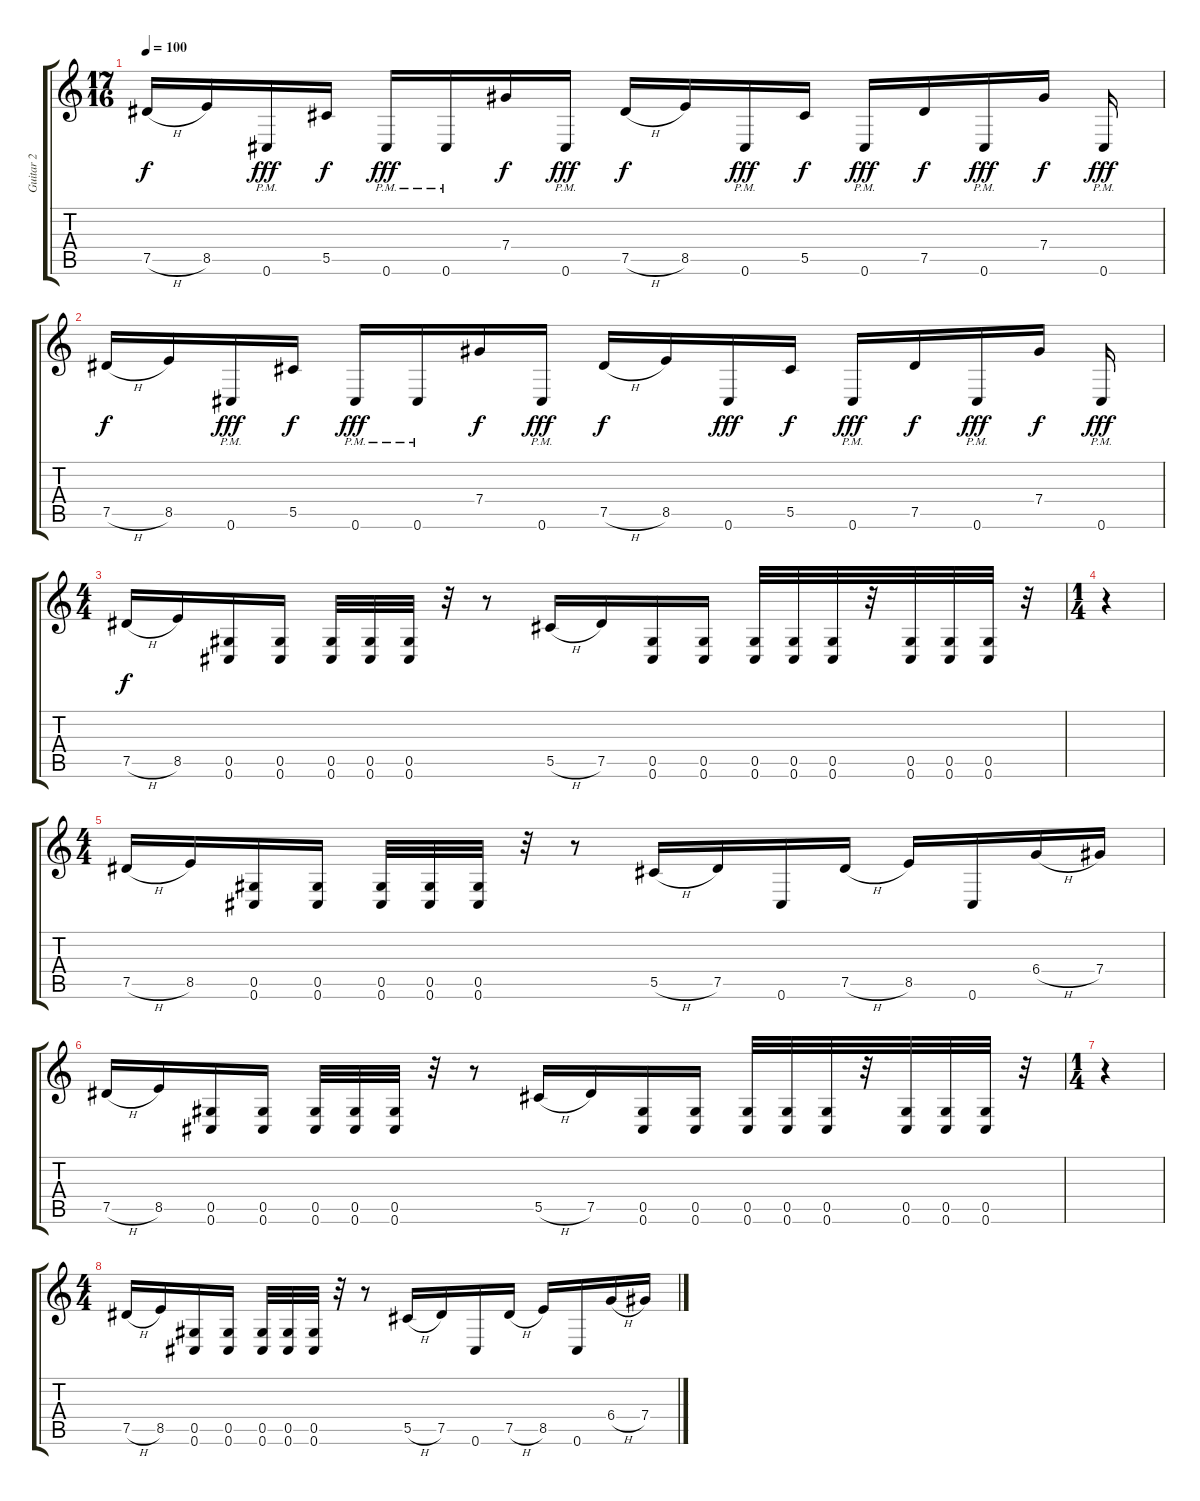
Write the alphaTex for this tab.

\track ("Guitar 2" "Guitar 2") {instrument distortionguitar}
\staff {score tabs}
\tuning (Eb4 Bb3 Gb3 Db3 Ab2 Db2) {hide}
\ts (17 16)
\tempo 100
\clef g2
\ks c
7.5{h}.16{dy f beam merge} 8.5.16{beam merge} 0.6{pm}.16{dy fff beam merge} 5.5.16{dy f} 0.6{pm}.16{dy fff beam merge} 0.6{pm}.16{beam merge} 7.4.16{dy f beam merge} 0.6{pm}.16{dy fff} 7.5{h}.16{dy f beam merge} 8.5.16{beam merge} 0.6{pm}.16{dy fff beam merge} 5.5.16{dy f} 0.6{pm}.16{dy fff beam merge} 7.5.16{dy f beam merge} 0.6{pm}.16{dy fff beam merge} 7.4.16{dy f} 0.6{pm}.16{dy fff} |
7.5{h}.16{dy f beam merge} 8.5.16{beam merge} 0.6{pm}.16{dy fff beam merge} 5.5.16{dy f} 0.6{pm}.16{dy fff beam merge} 0.6{pm}.16{beam merge} 7.4.16{dy f beam merge} 0.6{pm}.16{dy fff} 7.5{h}.16{dy f beam merge} 8.5.16{beam merge} 0.6.16{dy fff beam merge} 5.5.16{dy f} 0.6{pm}.16{dy fff beam merge} 7.5.16{dy f beam merge} 0.6{pm}.16{dy fff beam merge} 7.4.16{dy f} 0.6{pm}.16{dy fff} |
\ts (4 4)
7.5{h}.16{dy f} 8.5.16 (0.5 0.6).16 (0.5 0.6).16 (0.5 0.6).32 (0.5 0.6).32 (0.5 0.6).32 r.32 r.8 5.5{h}.16 7.5.16 (0.5 0.6).16 (0.5 0.6).16 (0.5 0.6).32 (0.5 0.6).32 (0.5 0.6).32 r.32 (0.5 0.6).32 (0.5 0.6).32 (0.5 0.6).32 r.32 |
\ts (1 4)
r.4 |
\ts (4 4)
7.5{h}.16 8.5.16 (0.5 0.6).16 (0.5 0.6).16 (0.5 0.6).32 (0.5 0.6).32 (0.5 0.6).32 r.32 r.8 5.5{h}.16 7.5.16 0.6.16 7.5{h}.16 8.5.16 0.6.16 6.4{h}.16 7.4.16 |
7.5{h}.16 8.5.16 (0.5 0.6).16 (0.5 0.6).16 (0.5 0.6).32 (0.5 0.6).32 (0.5 0.6).32 r.32 r.8 5.5{h}.16 7.5.16 (0.5 0.6).16 (0.5 0.6).16 (0.5 0.6).32 (0.5 0.6).32 (0.5 0.6).32 r.32 (0.5 0.6).32 (0.5 0.6).32 (0.5 0.6).32 r.32 |
\ts (1 4)
r.4 |
\ts (4 4)
7.5{h}.16 8.5.16 (0.5 0.6).16 (0.5 0.6).16 (0.5 0.6).32 (0.5 0.6).32 (0.5 0.6).32 r.32 r.8 5.5{h}.16 7.5.16 0.6.16 7.5{h}.16 8.5.16 0.6.16 6.4{h}.16 7.4.16
